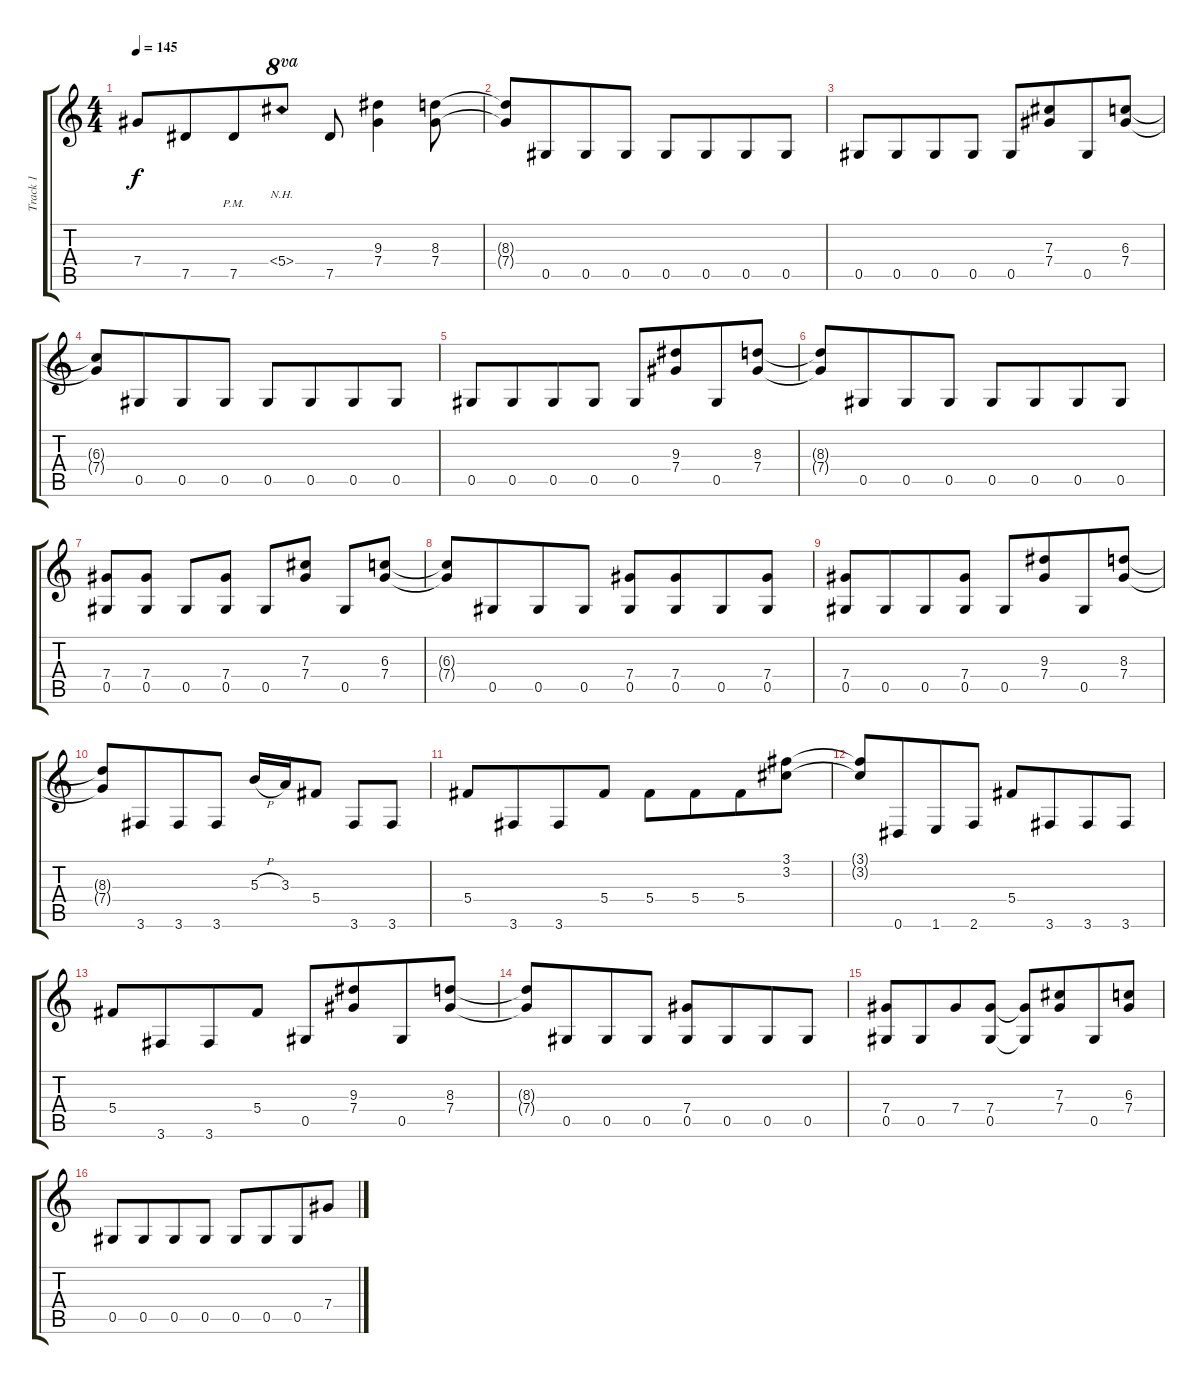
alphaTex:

\track ("Track 1" "Track 1") {instrument overdrivenguitar}
\staff {score tabs}
\tuning (Eb4 Bb3 Gb3 Db3 Ab2 Eb2) {hide}
\ts (4 4)
\tempo 145
\clef g2
\ks c
7.4.8{dy f} 7.5.8{beam merge} 7.5{pm}.8 5.4{nh}.8{ot 8va} 7.5.8 (9.3 7.4).4 (8.3 7.4).8 |
(8.3{t} 7.4{t}).8 0.5.8{beam merge} 0.5.8 0.5.8 0.5.8 0.5.8{beam merge} 0.5.8 0.5.8 |
0.5.8 0.5.8{beam merge} 0.5.8 0.5.8 0.5.8 (7.3 7.4).8{beam merge} 0.5.8 (6.3 7.4).8 |
(6.3{t} 7.4{t}).8 0.5.8{beam merge} 0.5.8 0.5.8 0.5.8 0.5.8{beam merge} 0.5.8 0.5.8 |
0.5.8 0.5.8{beam merge} 0.5.8 0.5.8 0.5.8 (9.3 7.4).8{beam merge} 0.5.8 (8.3 7.4).8 |
(8.3{t} 7.4{t}).8 0.5.8{beam merge} 0.5.8 0.5.8 0.5.8 0.5.8{beam merge} 0.5.8 0.5.8 |
(7.4 0.5).8 (7.4 0.5).8 0.5.8 (7.4 0.5).8 0.5.8 (7.3 7.4).8 0.5.8 (6.3 7.4).8 |
(6.3{t} 7.4{t}).8 0.5.8{beam merge} 0.5.8 0.5.8 (7.4 0.5).8 (7.4 0.5).8{beam merge} 0.5.8 (7.4 0.5).8 |
(7.4 0.5).8 0.5.8{beam merge} 0.5.8 (7.4 0.5).8 0.5.8 (9.3 7.4).8{beam merge} 0.5.8 (8.3 7.4).8 |
(8.3{t} 7.4{t}).8 3.6.8{beam merge} 3.6.8 3.6.8 5.3{h}.16{beam Up} 3.3.16{beam Up} 5.4.8{beam Up} 3.6.8 3.6.8 |
5.4.8 3.6.8{beam merge} 3.6.8 5.4.8 5.4.8 5.4.8{beam merge} 5.4.8 (3.1 3.2).8 |
(3.1{t} 3.2{t}).8 0.6.8{beam merge} 1.6.8 2.6.8 5.4.8 3.6.8{beam merge} 3.6.8 3.6.8 |
5.4.8 3.6.8{beam merge} 3.6.8 5.4.8 0.5.8 (9.3 7.4).8{beam merge} 0.5.8 (8.3 7.4).8 |
(8.3{t} 7.4{t}).8 0.5.8{beam merge} 0.5.8 0.5.8 (7.4 0.5).8 0.5.8{beam merge} 0.5.8 0.5.8 |
(7.4 0.5).8 0.5.8{beam merge} 7.4.8 (7.4 0.5).8 (7.4{t} 0.5{t}).8 (7.3 7.4).8{beam merge} 0.5.8 (6.3 7.4).8 |
0.5.8 0.5.8{beam merge} 0.5.8 0.5.8 0.5.8 0.5.8{beam merge} 0.5.8 7.4.8
